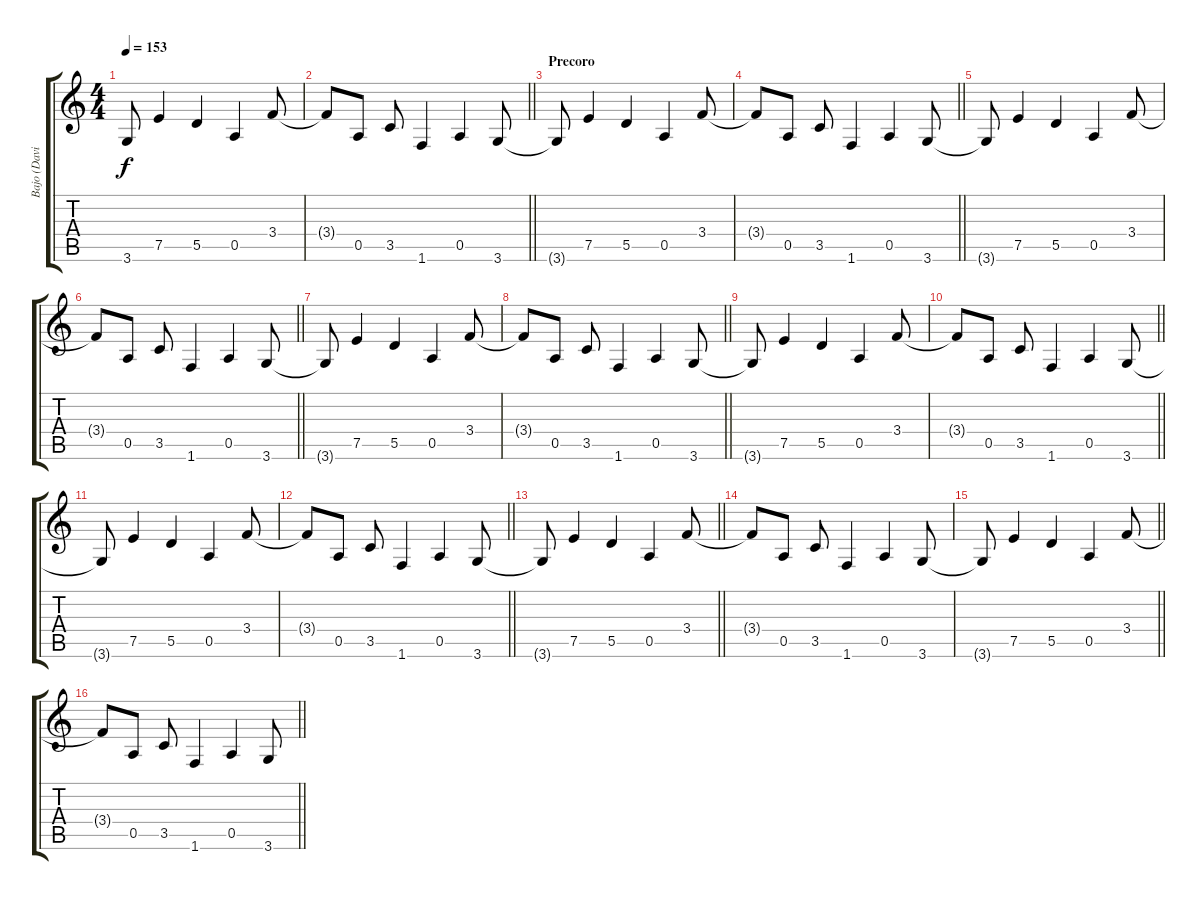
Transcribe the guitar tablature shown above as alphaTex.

\track ("Bajo (David Summers)" "Bajo (Davi") {instrument electricbassfinger}
\staff {score tabs}
\tuning (E4 B3 G3 D3 A2 E2) {hide}
\ts (4 4)
\tempo 153
\clef g2
\ks c
3.6{t}.8{dy f} 7.5.4 5.5.4 0.5.4 3.4.8 |
\barLineRight lightlight
3.4{t}.8 0.5.8 3.5.8 1.6.4 0.5.4 3.6.8 |
\section ("" "Precoro")
3.6{t}.8 7.5.4 5.5.4 0.5.4 3.4.8 |
\barLineRight lightlight
3.4{t}.8 0.5.8 3.5.8 1.6.4 0.5.4 3.6.8 |
3.6{t}.8 7.5.4 5.5.4 0.5.4 3.4.8 |
\barLineRight lightlight
3.4{t}.8 0.5.8 3.5.8 1.6.4 0.5.4 3.6.8 |
3.6{t}.8 7.5.4 5.5.4 0.5.4 3.4.8 |
\barLineRight lightlight
3.4{t}.8 0.5.8 3.5.8 1.6.4 0.5.4 3.6.8 |
3.6{t}.8 7.5.4 5.5.4 0.5.4 3.4.8 |
\barLineRight lightlight
3.4{t}.8 0.5.8 3.5.8 1.6.4 0.5.4 3.6.8 |
3.6{t}.8 7.5.4 5.5.4 0.5.4 3.4.8 |
\barLineRight lightlight
3.4{t}.8 0.5.8 3.5.8 1.6.4 0.5.4 3.6.8 |
\barLineRight lightlight
3.6{t}.8 7.5.4 5.5.4 0.5.4 3.4.8 |
3.4{t}.8 0.5.8 3.5.8 1.6.4 0.5.4 3.6.8 |
\barLineRight lightlight
3.6{t}.8 7.5.4 5.5.4 0.5.4 3.4.8 |
\barLineRight lightlight
3.4{t}.8 0.5.8 3.5.8 1.6.4 0.5.4 3.6.8
